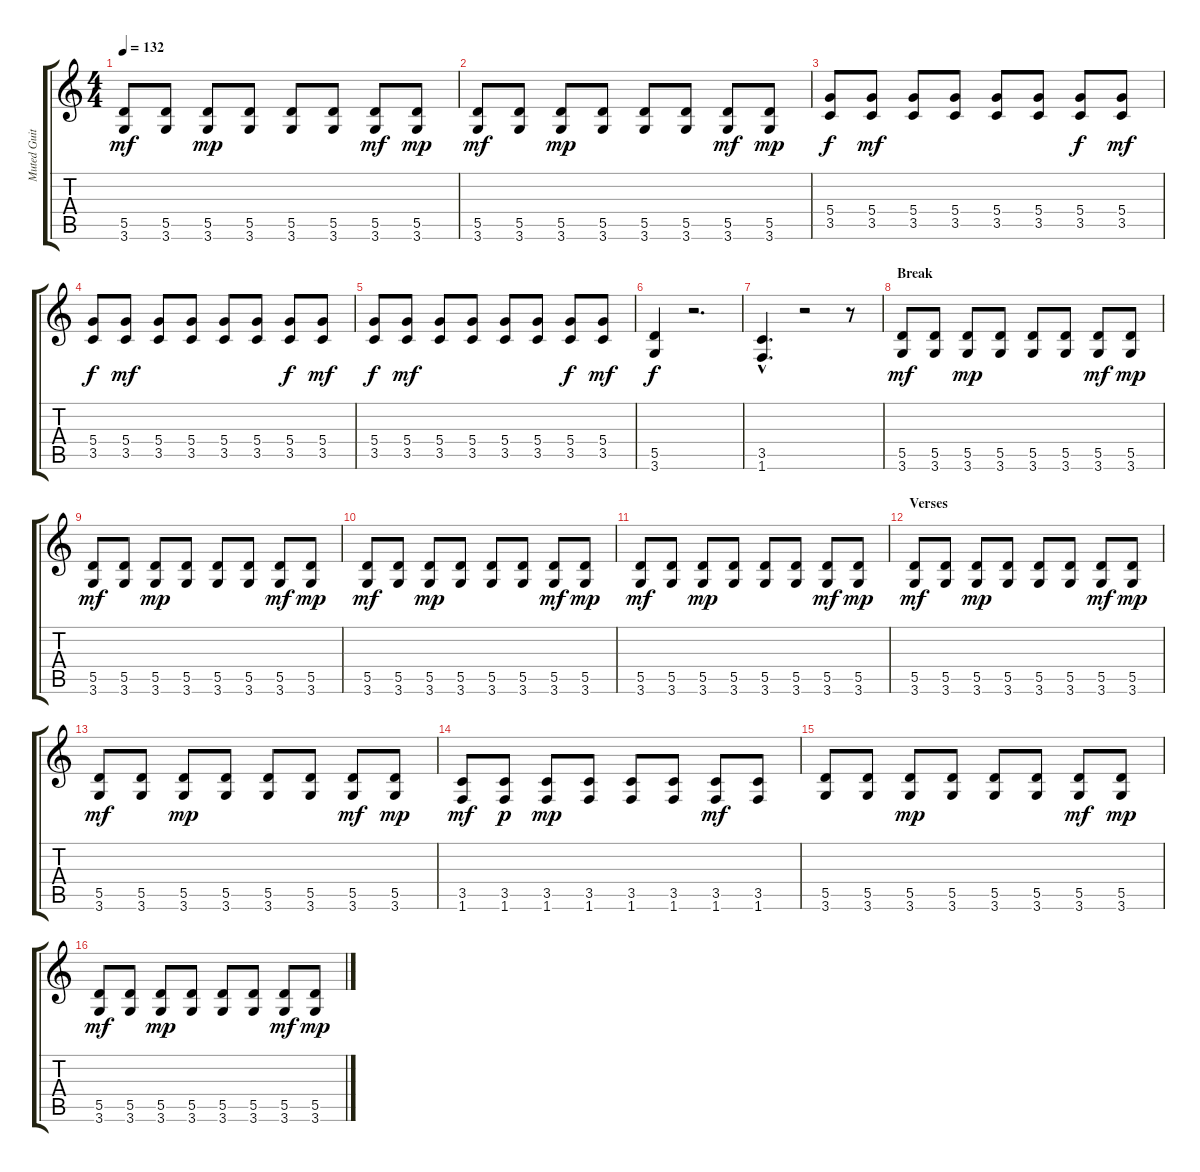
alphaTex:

\track ("Muted Guitar" "Muted Guit") {instrument electricguitarmuted}
\staff {score tabs}
\tuning (E4 B3 G3 D3 A2 E2) {hide}
\ts (4 4)
\tempo 132
\clef g2
\ks c
(5.5 3.6).8{dy mf} (5.5 3.6).8 (5.5 3.6).8{dy mp} (5.5 3.6).8 (5.5 3.6).8 (5.5 3.6).8 (5.5 3.6).8{dy mf} (5.5 3.6).8{dy mp} |
(5.5 3.6).8{dy mf} (5.5 3.6).8 (5.5 3.6).8{dy mp} (5.5 3.6).8 (5.5 3.6).8 (5.5 3.6).8 (5.5 3.6).8{dy mf} (5.5 3.6).8{dy mp} |
(5.4 3.5).8{dy f} (5.4 3.5).8{dy mf} (5.4 3.5).8 (5.4 3.5).8 (5.4 3.5).8 (5.4 3.5).8 (5.4 3.5).8{dy f} (5.4 3.5).8{dy mf} |
(5.4 3.5).8{dy f} (5.4 3.5).8{dy mf} (5.4 3.5).8 (5.4 3.5).8 (5.4 3.5).8 (5.4 3.5).8 (5.4 3.5).8{dy f} (5.4 3.5).8{dy mf} |
(5.4 3.5).8{dy f} (5.4 3.5).8{dy mf} (5.4 3.5).8 (5.4 3.5).8 (5.4 3.5).8 (5.4 3.5).8 (5.4 3.5).8{dy f} (5.4 3.5).8{dy mf} |
(5.5 3.6).4{dy f} r.2{d} |
(3.5{hac} 1.6{hac}).4{d} r.2 r.8 |
\section ("" "Break")
(5.5 3.6).8{dy mf} (5.5 3.6).8 (5.5 3.6).8{dy mp} (5.5 3.6).8 (5.5 3.6).8 (5.5 3.6).8 (5.5 3.6).8{dy mf} (5.5 3.6).8{dy mp} |
(5.5 3.6).8{dy mf} (5.5 3.6).8 (5.5 3.6).8{dy mp} (5.5 3.6).8 (5.5 3.6).8 (5.5 3.6).8 (5.5 3.6).8{dy mf} (5.5 3.6).8{dy mp} |
(5.5 3.6).8{dy mf} (5.5 3.6).8 (5.5 3.6).8{dy mp} (5.5 3.6).8 (5.5 3.6).8 (5.5 3.6).8 (5.5 3.6).8{dy mf} (5.5 3.6).8{dy mp} |
(5.5 3.6).8{dy mf} (5.5 3.6).8 (5.5 3.6).8{dy mp} (5.5 3.6).8 (5.5 3.6).8 (5.5 3.6).8 (5.5 3.6).8{dy mf} (5.5 3.6).8{dy mp} |
\section ("" "Verses")
(5.5 3.6).8{dy mf} (5.5 3.6).8 (5.5 3.6).8{dy mp} (5.5 3.6).8 (5.5 3.6).8 (5.5 3.6).8 (5.5 3.6).8{dy mf} (5.5 3.6).8{dy mp} |
(5.5 3.6).8{dy mf} (5.5 3.6).8 (5.5 3.6).8{dy mp} (5.5 3.6).8 (5.5 3.6).8 (5.5 3.6).8 (5.5 3.6).8{dy mf} (5.5 3.6).8{dy mp} |
(3.5 1.6).8{dy mf} (3.5 1.6).8{dy p} (3.5 1.6).8{dy mp} (3.5 1.6).8 (3.5 1.6).8 (3.5 1.6).8 (3.5 1.6).8{dy mf} (3.5 1.6).8 |
(5.5 3.6).8 (5.5 3.6).8 (5.5 3.6).8{dy mp} (5.5 3.6).8 (5.5 3.6).8 (5.5 3.6).8 (5.5 3.6).8{dy mf} (5.5 3.6).8{dy mp} |
(5.5 3.6).8{dy mf} (5.5 3.6).8 (5.5 3.6).8{dy mp} (5.5 3.6).8 (5.5 3.6).8 (5.5 3.6).8 (5.5 3.6).8{dy mf} (5.5 3.6).8{dy mp}
